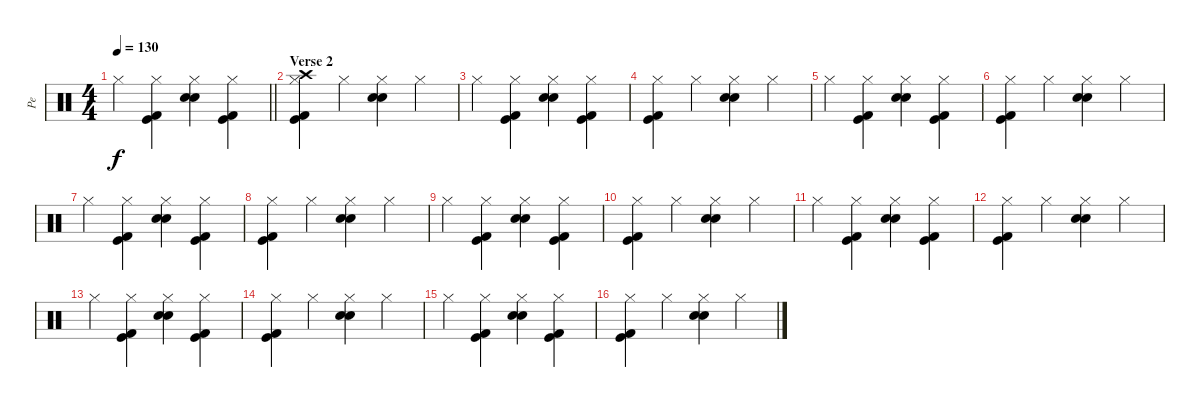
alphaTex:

\track ("Pe" "Pe") {instrument percussion}
\staff {score}
\articulation defaults
\ts (4 4)
\tempo 130
\clef neutral
\barLineRight lightlight
\ks c "Hi-Hat (closed)".4{dy f}
("Hi-Hat (closed)" "Kick (hit) 2" "Kick (hit)").4 ("Hi-Hat (closed)" "Electric Snare (hit)" "Snare (hit) 2").4 ("Hi-Hat (closed)" "Kick (hit) 2" "Kick (hit)").4 |
\section ("" "Verse 2")
("Hi-Hat (closed)" "Crash high (hit)" "Kick (hit) 2" "Kick (hit)").4 "Hi-Hat (closed)".4 ("Hi-Hat (closed)" "Electric Snare (hit)" "Snare (hit) 2").4 "Hi-Hat (closed)".4 |
"Hi-Hat (closed)".4 ("Hi-Hat (closed)" "Kick (hit) 2" "Kick (hit)").4 ("Hi-Hat (closed)" "Electric Snare (hit)" "Snare (hit) 2").4 ("Hi-Hat (closed)" "Kick (hit) 2" "Kick (hit)").4 |
("Hi-Hat (closed)" "Kick (hit) 2" "Kick (hit)").4 "Hi-Hat (closed)".4 ("Hi-Hat (closed)" "Electric Snare (hit)" "Snare (hit) 2").4 "Hi-Hat (closed)".4 |
"Hi-Hat (closed)".4 ("Hi-Hat (closed)" "Kick (hit) 2" "Kick (hit)").4 ("Hi-Hat (closed)" "Electric Snare (hit)" "Snare (hit) 2").4 ("Hi-Hat (closed)" "Kick (hit) 2" "Kick (hit)").4 |
("Hi-Hat (closed)" "Kick (hit) 2" "Kick (hit)").4 "Hi-Hat (closed)".4 ("Hi-Hat (closed)" "Electric Snare (hit)" "Snare (hit) 2").4 "Hi-Hat (closed)".4 |
"Hi-Hat (closed)".4 ("Hi-Hat (closed)" "Kick (hit) 2" "Kick (hit)").4 ("Hi-Hat (closed)" "Electric Snare (hit)" "Snare (hit) 2").4 ("Hi-Hat (closed)" "Kick (hit) 2" "Kick (hit)").4 |
("Hi-Hat (closed)" "Kick (hit) 2" "Kick (hit)").4 "Hi-Hat (closed)".4 ("Hi-Hat (closed)" "Electric Snare (hit)" "Snare (hit) 2").4 "Hi-Hat (closed)".4 |
"Hi-Hat (closed)".4 ("Hi-Hat (closed)" "Kick (hit) 2" "Kick (hit)").4 ("Hi-Hat (closed)" "Electric Snare (hit)" "Snare (hit) 2").4 ("Hi-Hat (closed)" "Kick (hit) 2" "Kick (hit)").4 |
("Hi-Hat (closed)" "Kick (hit) 2" "Kick (hit)").4 "Hi-Hat (closed)".4 ("Hi-Hat (closed)" "Electric Snare (hit)" "Snare (hit) 2").4 "Hi-Hat (closed)".4 |
"Hi-Hat (closed)".4 ("Hi-Hat (closed)" "Kick (hit) 2" "Kick (hit)").4 ("Hi-Hat (closed)" "Electric Snare (hit)" "Snare (hit) 2").4 ("Hi-Hat (closed)" "Kick (hit) 2" "Kick (hit)").4 |
("Hi-Hat (closed)" "Kick (hit) 2" "Kick (hit)").4 "Hi-Hat (closed)".4 ("Hi-Hat (closed)" "Electric Snare (hit)" "Snare (hit) 2").4 "Hi-Hat (closed)".4 |
"Hi-Hat (closed)".4 ("Hi-Hat (closed)" "Kick (hit) 2" "Kick (hit)").4 ("Hi-Hat (closed)" "Electric Snare (hit)" "Snare (hit) 2").4 ("Hi-Hat (closed)" "Kick (hit) 2" "Kick (hit)").4 |
("Hi-Hat (closed)" "Kick (hit) 2" "Kick (hit)").4 "Hi-Hat (closed)".4 ("Hi-Hat (closed)" "Electric Snare (hit)" "Snare (hit) 2").4 "Hi-Hat (closed)".4 |
"Hi-Hat (closed)".4 ("Hi-Hat (closed)" "Kick (hit) 2" "Kick (hit)").4 ("Hi-Hat (closed)" "Electric Snare (hit)" "Snare (hit) 2").4 ("Hi-Hat (closed)" "Kick (hit) 2" "Kick (hit)").4 |
("Hi-Hat (closed)" "Kick (hit) 2" "Kick (hit)").4 "Hi-Hat (closed)".4 ("Hi-Hat (closed)" "Electric Snare (hit)" "Snare (hit) 2").4 "Hi-Hat (closed)".4
